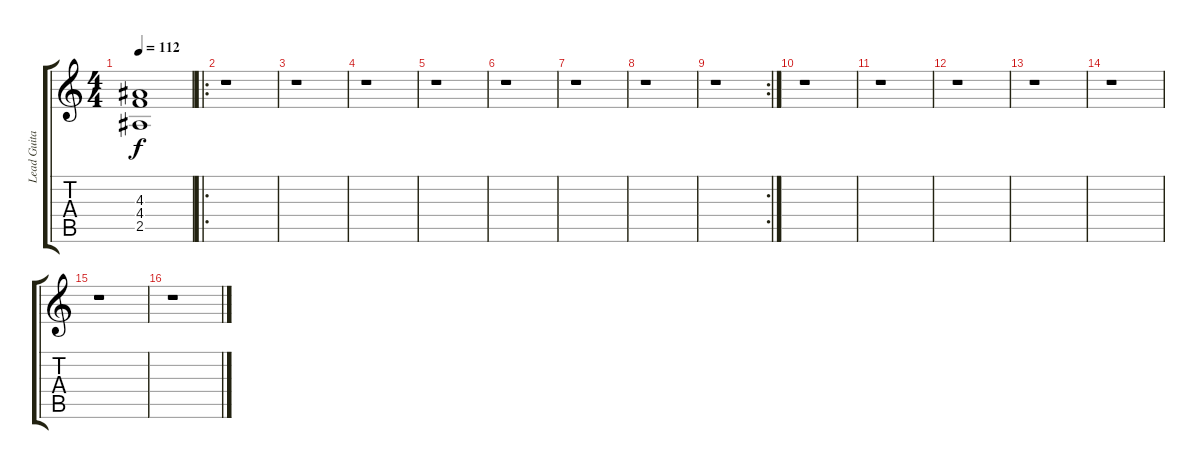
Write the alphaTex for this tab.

\track ("Lead Guitar" "Lead Guita") {instrument overdrivenguitar}
\staff {score tabs}
\tuning (Eb4 Bb3 Gb3 Db3 Ab2 Eb2) {hide}
\ts (4 4)
\tempo 112
\clef g2
\ks c
(4.3{t} 4.4{t} 2.5{t}).1{dy f} |
\ro
r.1 |
r.1 |
r.1 |
r.1 |
r.1 |
r.1 |
r.1 |
\rc 2
r.1 |
r.1 |
r.1 |
r.1 |
r.1 |
r.1 |
r.1 |
r.1
